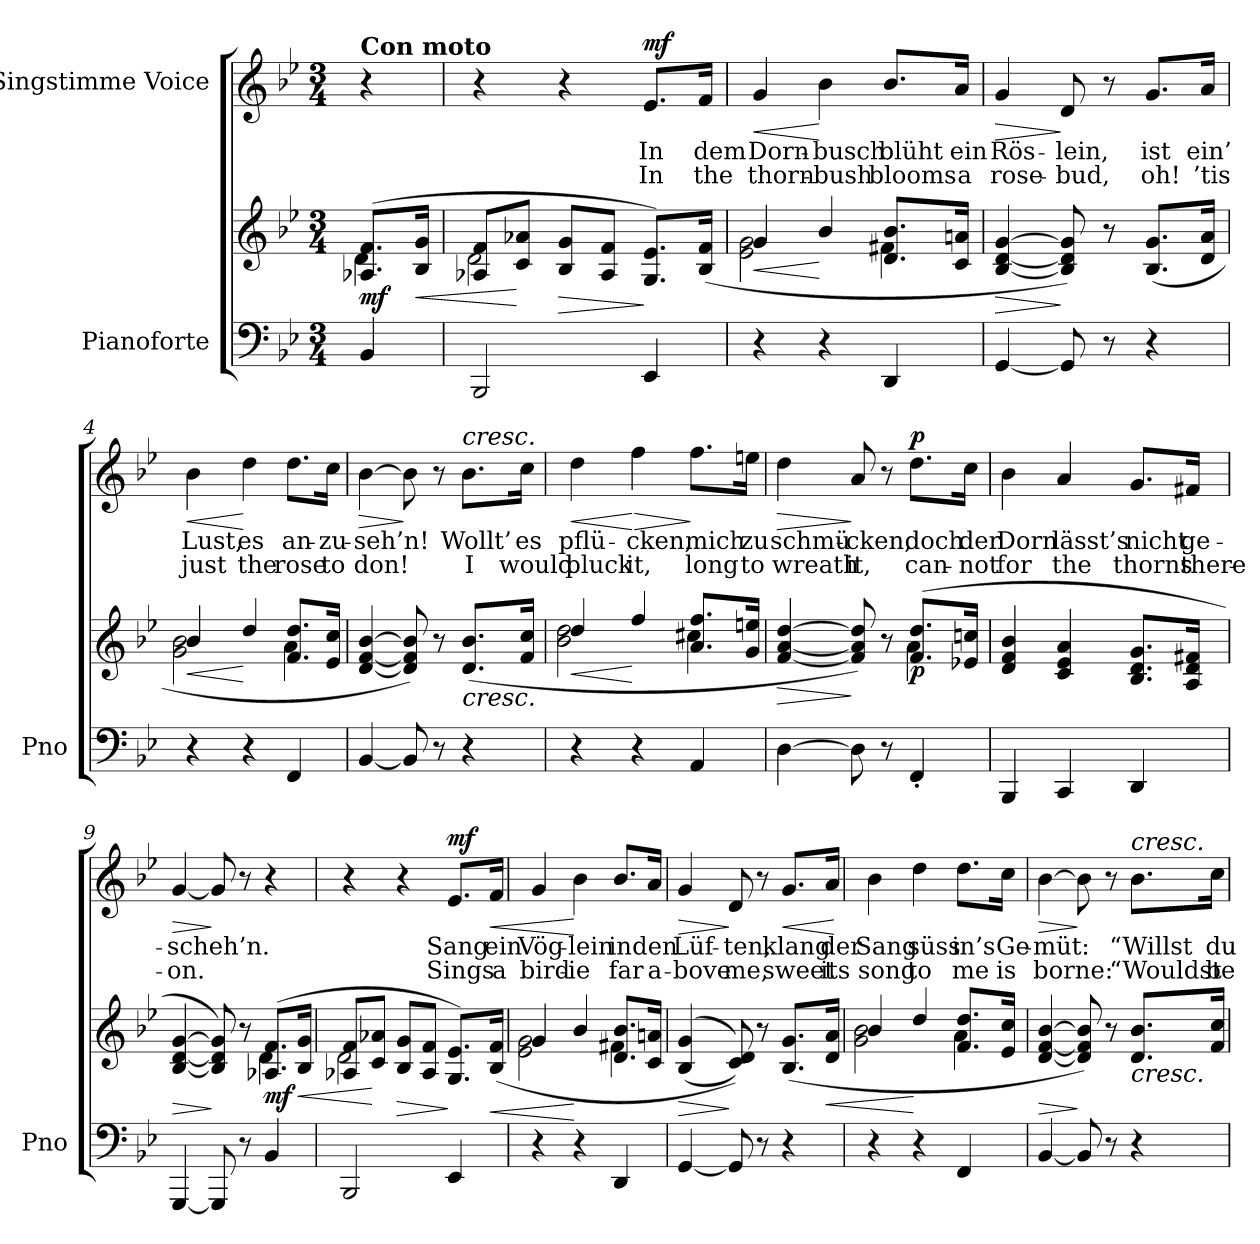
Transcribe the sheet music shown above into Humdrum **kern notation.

**kern	**kern	**dynam	**kern	**text	**text	**dynam
*part2	*part2	*part2	*part1	*part1	*part1	*part1
*staff3	*staff2	*staff2/3	*staff1	*staff1	*staff1	*staff1
*I"Pianoforte	*	*	*I"Singstimme Voice	*	*	*
*I'Pno	*	*	*	*	*	*
*clefF4	*clefG2	*	*clefG2	*	*	*
*k[b-e-]	*k[b-e-]	*	*k[b-e-]	*	*	*
*M3/4	*M3/4	*	*M3/4	*	*	*
=	=	=	=	=	=	=
*	*^	*	*	*	*	*
!	!	!	!	!LO:TX:a:B:t=Con moto	!	!	!
!	!	!	!LO:DY:b	!	!	!	!
4BB-/	(8.A-X/ 8.f/L	4d\	mf	4r	.	.	.
!	!	!	!LO:HP:b	!	!	!	!
.	16B-/ 16g/Jk	.	<	.	.	.	.
=1	=1	=1	=1	=1	=1	=1	=1
2BBB-/	8A-X/ 8f/L	2d\	.	4r	.	.	.
.	8c/ 8a-X/J	.	[	.	.	.	.
!	!	!	!LO:HP:b	!	!	!	!
.	8B-/ 8g/L	.	>	4r	.	.	.
.	8A-/ 8f/J	.	.	.	.	.	.
!	!	!	!	!	!	!	!LO:DY:a
4EE-/	8.G/ 8.e-/L)	4ryy	]	8.e-/L	In	In	mf
.	(16B-/ 16f/Jk	.	.	16f/Jk	dem	the	.
=2	=2	=2	=2	=2	=2	=2	=2
!	!	!	!LO:HP:b	!	!	!	!LO:HP:b
4r	4g/	2e-\ 2g\	<	4g/	Dorn-	thorn-	<
4r	4b-/	.	[	4b-\	-busch	-bush	[
4DD/	8.d/ 8.b-/L	4f#X\	.	8.b-/L	blüht	blooms	.
.	16c/ 16an/Jk	.	.	16a/Jk	ein	a	.
*	*v	*v	*	*	*	*	*
=3	=3	=3	=3	=3	=3	=3
!	!	!LO:HP:b	!	!	!	!LO:HP:b
[4GG/	[4B-/ [>4d/ [4g/	>	4g/	Rös-	rose-	>
8GG/]	8B-/] 8d/] 8g/])	]	8d/	-lein,	-bud,	]
8r	8r	.	8r	.	.	.
4r	(8.B-/ 8.g/L	.	8.g/L	ist	oh!	.
.	16d/ 16a/Jk	.	16a/Jk	ein’	’tis	.
=4	=4	=4	=4	=4	=4	=4
!	!	!LO:HP:b	!	!	!	!LO:HP:b
*	*^	*	*	*	*	*
4r	4b-/	2g\ 2b-\	<	4b-\	Lust,	just	<
4r	4dd/	.	[	4dd\	es	the	[
4FF/	8.f/ 8.dd/L	4a\	.	8.dd\L	an-	rose	.
.	16e-/ 16cc/Jk	.	.	16cc\Jk	-zu-	to	.
*	*v	*v	*	*	*	*	*
=5	=5	=5	=5	=5	=5	=5
!	!	!	!	!	!	!LO:HP:b
[4BB-/	[4d/ [>4f/ [4b-/	.	[4b-\	-seh’n!	don!	>
8BB-/]	8d/] 8f/] 8b-/])	.	8b-\]	.	.	]
8r	8r	.	8r	.	.	.
!	!	!	!LO:TX:a:i:t=cresc.	!	!	!
!	!LO:TX:b:i:t=cresc.	!	!	!	!	!
4r	(8.d/ 8.b-/L	.	8.b-\L	Wollt’	I	.
.	16f/ 16cc/Jk	.	16cc\Jk	es	would	.
=6	=6	=6	=6	=6	=6	=6
!	!	!LO:HP:b	!	!	!	!LO:HP:b
*	*^	*	*	*	*	*
4r	4dd/	2b-\ 2dd\	<	4dd\	pflü-	pluck	<
!	!	!	!	!	!	!	!LO:HP:n=1:b
4r	4ff/	.	[	4ff\	-cken,	it,	[ >
4AA/	8.a/ 8.ff/L	4cc#X\	.	8.ff\L	mich	long	]
.	16g/ 16een/Jk	.	.	16een\Jk	zu	to	.
=7	=7	=7	=7	=7	=7	=7	=7
!	!	!	!LO:HP:b	!	!	!	!LO:HP:b
[4D\	[<4f/ [4a/ [4dd/	2ryy	>	4dd\	schmü-	wreath	>
8D\]	8f/] 8a/] 8dd/])	.	]	8a/	-cken,	it,	]
8r	8r	.	.	8r	.	.	.
!	!	!	!LO:DY:b	!	!	!	!LO:DY:a
4FF'/	(8.f/ 8.dd/L	4a\	p	8.dd\L	doch	can-	p
.	16e-X/ 16ccn/Jk	.	.	16cc\Jk	der	-not	.
*	*v	*v	*	*	*	*	*
=8	=8	=8	=8	=8	=8	=8
4BBB-/	4d/ 4f/ 4b-/	.	4b-\	Dorn	for	.
4CC/	4c/ 4e-/ 4a/	.	4a/	lässt’s	the	.
4DD/	8.B-/ 8.d/ 8.g/L	.	8.g/L	nicht	thorns	.
.	16A/ 16d/ 16f#X/Jk	.	16f#X/Jk	ge-	there-	.
=9	=9	=9	=9	=9	=9	=9
!	!	!LO:HP:b	!	!	!	!LO:HP:b
*	*^	*	*	*	*	*
[4GGG/	[<4B-/ [4d/ [4g/	2ryy	>	[4g/	-scheh’n.	-on.	>
8GGG/]	8B-/] 8d/] 8g/])	.	]	8g/]	.	.	]
8r	8r	.	.	8r	.	.	.
!	!	!	!LO:DY:b	!	!	!	!
4BB-/	(8.A-X/ 8.f/L	4d\	mf	4r	.	.	.
!	!	!	!LO:HP:b	!	!	!	!
.	16B-/ 16g/Jk	.	<	.	.	.	.
=10	=10	=10	=10	=10	=10	=10	=10
2BBB-/	8A-X/ 8f/L	2d\	.	4r	.	.	.
.	8c/ 8a-X/J	.	[	.	.	.	.
!	!	!	!LO:HP:b	!	!	!	!
.	8B-/ 8g/L	.	>	4r	.	.	.
.	8A-/ 8f/J	.	.	.	.	.	.
!	!	!	!	!	!	!	!LO:DY:a
4EE-/	8.G/ 8.e-/L)	4ryy	]	8.e-/L	Sang	Sings	mf
!	!	!	!LO:HP:b	!	!	!	!LO:HP:b
.	(16B-/ 16f/Jk	.	<	16f/Jk	ein	a	<
=11	=11	=11	=11	=11	=11	=11	=11
4r	4g/	2e-\ 2g\	.	4g/	Vög-	bird-	.
4r	4b-/	.	[	4b-\	-lein	-ie	[
4DD/	8.d/ 8.b-/L	4f#X\	.	8.b-/L	in	far	.
.	16c/ 16an/Jk	.	.	16a/Jk	den	a-	.
*	*v	*v	*	*	*	*	*
=12	=12	=12	=12	=12	=12	=12
!	!	!LO:HP:b	!	!	!	!LO:HP:b
[4GG/	((4B-/ 4g/	>	4g/	Lüf-	-bove	>
8GG/]	8c/ 8d/)))	]	8d/	-ten,	me,	]
8r	8r	.	8r	.	.	.
!	!	!	!	!	!	!LO:HP:b
4r	(8.B-/ 8.g/L	.	8.g/L	klang	sweet	<
!	!	!LO:HP:b	!	!	!	!
.	16d/ 16a/Jk	<	16a/Jk	der	its	.
.	.	.	.	.	.	[
=13	=13	=13	=13	=13	=13	=13
*	*^	*	*	*	*	*
4r	4b-/	2g\ 2b-\	.	4b-\	Sang	song	.
4r	4dd/	.	[	4dd\	süss	to	.
4FF/	8.f/ 8.dd/L	4a\	.	8.dd\L	in’s	me	.
.	16e-/ 16cc/Jk	.	.	16cc\Jk	Ge-	is	.
*	*v	*v	*	*	*	*	*
=14	=14	=14	=14	=14	=14	=14
!	!	!LO:HP:b	!	!	!	!LO:HP:b
[4BB-/	[4d/ [>4f/ [4b-/	>	[4b-\	-müt:	borne:	>
8BB-/]	8d/] 8f/] 8b-/])	]	8b-\]	.	.	]
8r	8r	.	8r	.	.	.
!	!	!	!LO:TX:a:i:t=cresc.	!	!	!
!	!LO:TX:b:i:t=cresc.	!	!	!	!	!
4r	8.d/ 8.b-/L	.	8.b-\L	“Willst	“Wouldst	.
.	16f/ 16cc/Jk	.	16cc\Jk	du	be	.
=	=	=	=	=	=	=
*-	*-	*-	*-	*-	*-	*-
